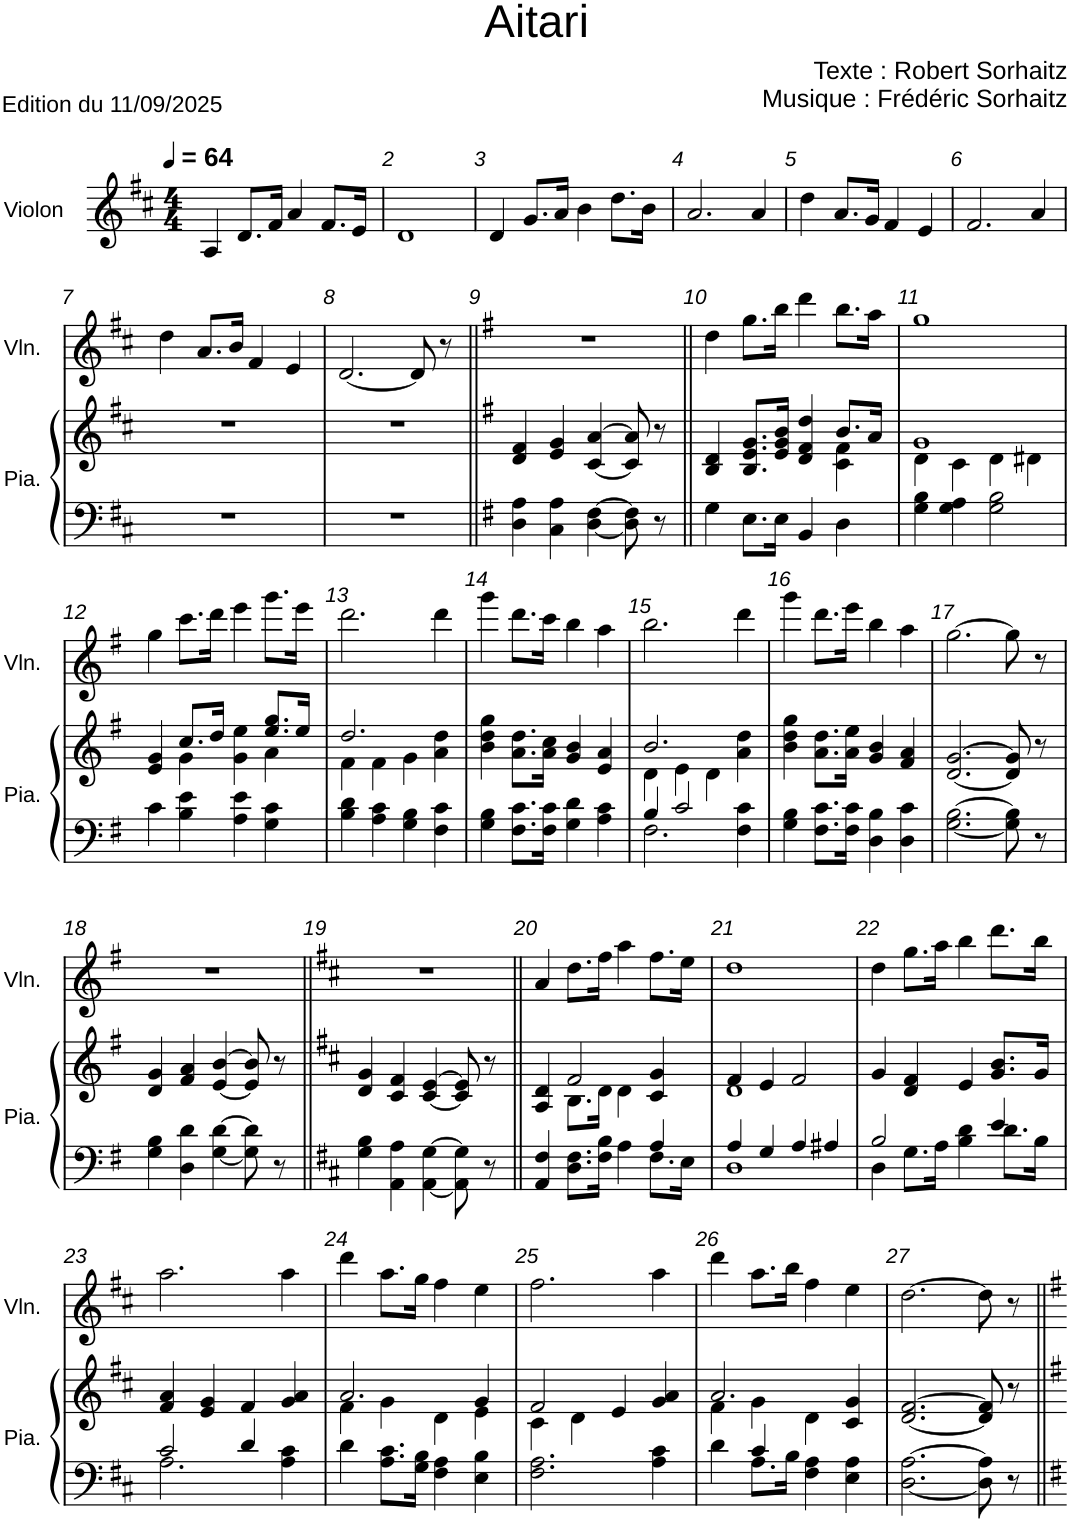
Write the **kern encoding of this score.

**kern	**kern	**kern
*part2	*part2	*part1
*staff3	*staff2	*staff1
*I"Piano	*	*I"Violon
*I'Pia.	*	*I'Vln.
*stria5	*stria5	*
*clefF4	*clefG2	*clefG2
*k[f#c#]	*k[f#c#]	*k[f#c#]
*M4/4	*M4/4	*M4/4
*MM64	*MM64	*MM64
=1	=1	=1
1r	1r	4A/
.	.	8.d/L
.	.	16f#/Jk
.	.	4a/
.	.	8.f#/L
.	.	16e/Jk
=2	=2	=2
1r	1r	1d
=3	=3	=3
1r	1r	4d/
.	.	8.g/L
.	.	16a/Jk
.	.	4b\
.	.	8.dd\L
.	.	16b\Jk
=4	=4	=4
1r	1r	2.a/
.	.	4a/
=5	=5	=5
1r	1r	4dd\
.	.	8.a/L
.	.	16g/Jk
.	.	4f#/
.	.	4e/
=6	=6	=6
1r	1r	2.f#/
.	.	4a/
!!LO:LB:g=z
=7	=7	=7
1r	1r	4dd\
.	.	8.a/L
.	.	16b/Jk
.	.	4f#/
.	.	4e/
=8	=8	=8
1r	1r	[2.d/
.	.	8d/]
.	.	8r
=9||	=9||	=9||
*k[f#]	*k[f#]	*k[f#]
4D\ 4A\	4d/ 4f#/	1r
4C\ 4A\	4e/ 4g/	.
[4D\ [4F#\	[4c/ [4a/	.
8D\] 8F#\]	8c/] 8a/]	.
8r	8r	.
=10||	=10||	=10||
*	*^	*
4G\	4B/ 4d/	2.ryy	4dd\
8.E\L	8.B/ 8.e/ 8.g/L	.	8.gg\L
16E\Jk	16e/ 16g/ 16b/Jk	.	16bb\Jk
4BB/	4d/ 4f#/ 4dd/	.	4ddd\
4D\	8.b/L	4c\ 4f#\	8.bb\L
.	16a/Jk	.	16aa\Jk
=11	=11	=11	=11
4G\ 4B\	1g	4d\	1gg
4G\ 4A\	.	4c\	.
2G\ 2B\	.	4d\	.
.	.	4d#X\	.
!!LO:LB:g=z
=12	=12	=12	=12
4c\	4e/ 4g/	4ryy	4gg\
4B\ 4e\	8.cc/L	4g\	8.ccc\L
.	16dd/Jk	.	16ddd\Jk
4A\ 4e\	4g\ 4ee\	4ryy	4eee\
4G\ 4c\	8.ee/ 8.gg/L	4a\	8.ggg\L
.	16ee/Jk	.	16eee\Jk
=13	=13	=13	=13
4B\ 4d\	2.dd/	4f#\	2.ddd\
4A\ 4c\	.	4f#\	.
4G\ 4B\	.	4g\	.
4F#\ 4c\	4a\ 4dd\	4ryy	4ddd\
*	*v	*v	*
=14	=14	=14
4G\ 4B\	4b\ 4dd\ 4gg\	4ggg\
8.F#\ 8.c\L	8.a\ 8.dd\L	8.ddd\L
16F#\ 16c\Jk	16a\ 16cc\Jk	16ccc\Jk
4G\ 4d\	4g/ 4b/	4bb\
4A\ 4c\	4e/ 4a/	4aa\
=15	=15	=15
*^	*^	*
4B/	2.F#\	2.b/	4d\	2.bb\
2c/	.	.	4e\	.
.	.	.	4d\	.
4F#\ 4c\	4ryy	4a\ 4dd\	4ryy	4ddd\
*v	*v	*	*	*
*	*v	*v	*
=16	=16	=16
4G\ 4B\	4b\ 4dd\ 4gg\	4ggg\
8.F#\ 8.c\L	8.a\ 8.dd\L	8.ddd\L
16F#\ 16c\Jk	16a\ 16ee\Jk	16eee\Jk
4D\ 4B\	4g/ 4b/	4bb\
4D\ 4c\	4f#/ 4a/	4aa\
=17	=17	=17
[2.G\ [2.B\	[2.d/ [2.g/	[2.gg\
8G\] 8B\]	8d/] 8g/]	8gg\]
8r	8r	8r
!!LO:LB:g=z
=18	=18	=18
4G\ 4B\	4d/ 4g/	1r
4D\ 4d\	4f#/ 4a/	.
[4G\ [4d\	[4e/ [4b/	.
8G\] 8d\]	8e/] 8b/]	.
8r	8r	.
=19||	=19||	=19||
*k[f#c#]	*k[f#c#]	*k[f#c#]
4G\ 4B\	4d/ 4g/	1r
4AA\ 4A\	4c#/ 4f#/	.
[4AA\ [4G\	[4c#/ [4e/	.
8AA\] 8G\]	8c#/] 8e/]	.
8r	8r	.
=20||	=20||	=20||
*^	*^	*
4AA/ 4F#/	2.ryy	4A/ 4d/	4ryy	4a/
8.D\ 8.F#\L	.	2f#/	8.B\L	8.dd\L
16F#\ 16B\Jk	.	.	16d\Jk	16ff#\Jk
4A\	.	.	4d\	4aa\
4A/	8.F#\L	4c#/ 4g/	4ryy	8.ff#\L
.	16E\Jk	.	.	16ee\Jk
=21	=21	=21	=21	=21
4A/	1D	4f#/	1d	1dd
4G/	.	4e/	.	.
4A/	.	2f#/	.	.
4A#X/	.	.	.	.
*	*	*v	*v	*
=22	=22	=22	=22
2B/	4D\	4g/	4dd\
.	8.G\L	4d/ 4f#/	8.gg\L
.	16A\Jk	.	16aa\Jk
4B\ 4d\	4ryy	4e/	4bb\
4e/	8.d\L	8.g/ 8.b/L	8.ddd\L
.	16B\Jk	16g/Jk	16bb\Jk
!!LO:LB:g=z
=23	=23	=23	=23
2c#/	2.A\	4f#/ 4a/	2.aa\
.	.	4e/ 4g/	.
4d/	.	4f#/	.
4A\ 4c#\	4ryy	4g/ 4a/	4aa\
*v	*v	*	*
=24	=24	=24
*	*^	*
4d\	2.a/	4f#\	4ddd\
8.A\ 8.c#\L	.	4g\	8.aa\L
16G\ 16B\Jk	.	.	16gg\Jk
4F#\ 4A\	.	4d\	4ff#\
4E\ 4B\	4g/	4e\	4ee\
=25	=25	=25	=25
2.F#\ 2.A\	2f#/	4c#\	2.ff#\
.	.	4d\	.
.	4e/	2ryy	.
4A\ 4c#\	4g/ 4a/	.	4aa\
=26	=26	=26	=26
*^	*	*	*
4d\	4ryy	2.a/	4f#\	4ddd\
4c#/	8.A\L	.	4g\	8.aa\L
.	16B\Jk	.	.	16bb\Jk
4F#\ 4A\	2ryy	.	4d\	4ff#\
4E\ 4A\	.	4c#/ 4g/	4ryy	4ee\
*v	*v	*	*	*
*	*v	*v	*
=27	=27	=27
[2.D\ [2.A\	[2.d/ [2.f#/	[2.dd\
8D\] 8A\]	8d/] 8f#/]	8dd\]
8r	8r	8r
=||	=||	=||
*-	*-	*-
